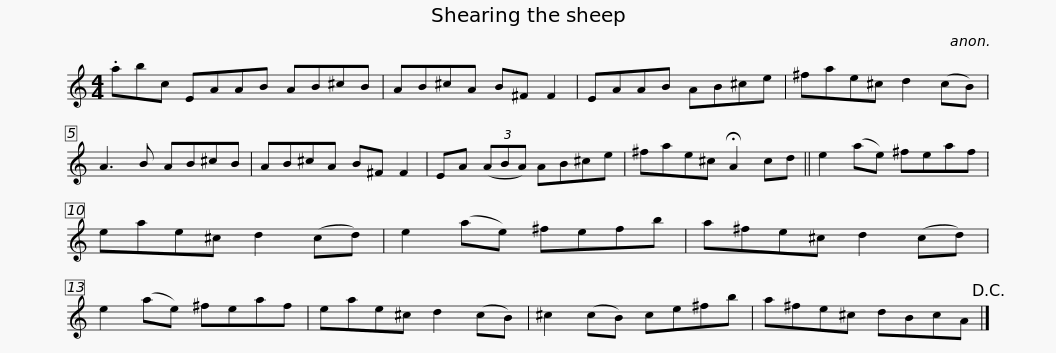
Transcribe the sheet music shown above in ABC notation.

X:1
L:1/8
M:4/4
I:linebreak $
K:C
V:1 treble
V:1
 .abc EAAB AB^cB | AB^cA B^F F2 | EAAB AB^ce | ^fae^c d2 (cB) | A3 B AB^cB |$ %5
 AB^cA B^F F2 | EA (3(ABA) AB^ce | ^fae^c !fermata!A2 cd || e2 (ae) ^feaf | eae^c d2 (cd) | %10
 e2 (ae) ^fefb |$ a^fe^c d2 (cd) | e2 (ae) ^feaf | eae^c d2 (cB) | ^c2 (cB) ce^fb | %15
 a^fe^c dBcA!D.C.! |] %16
